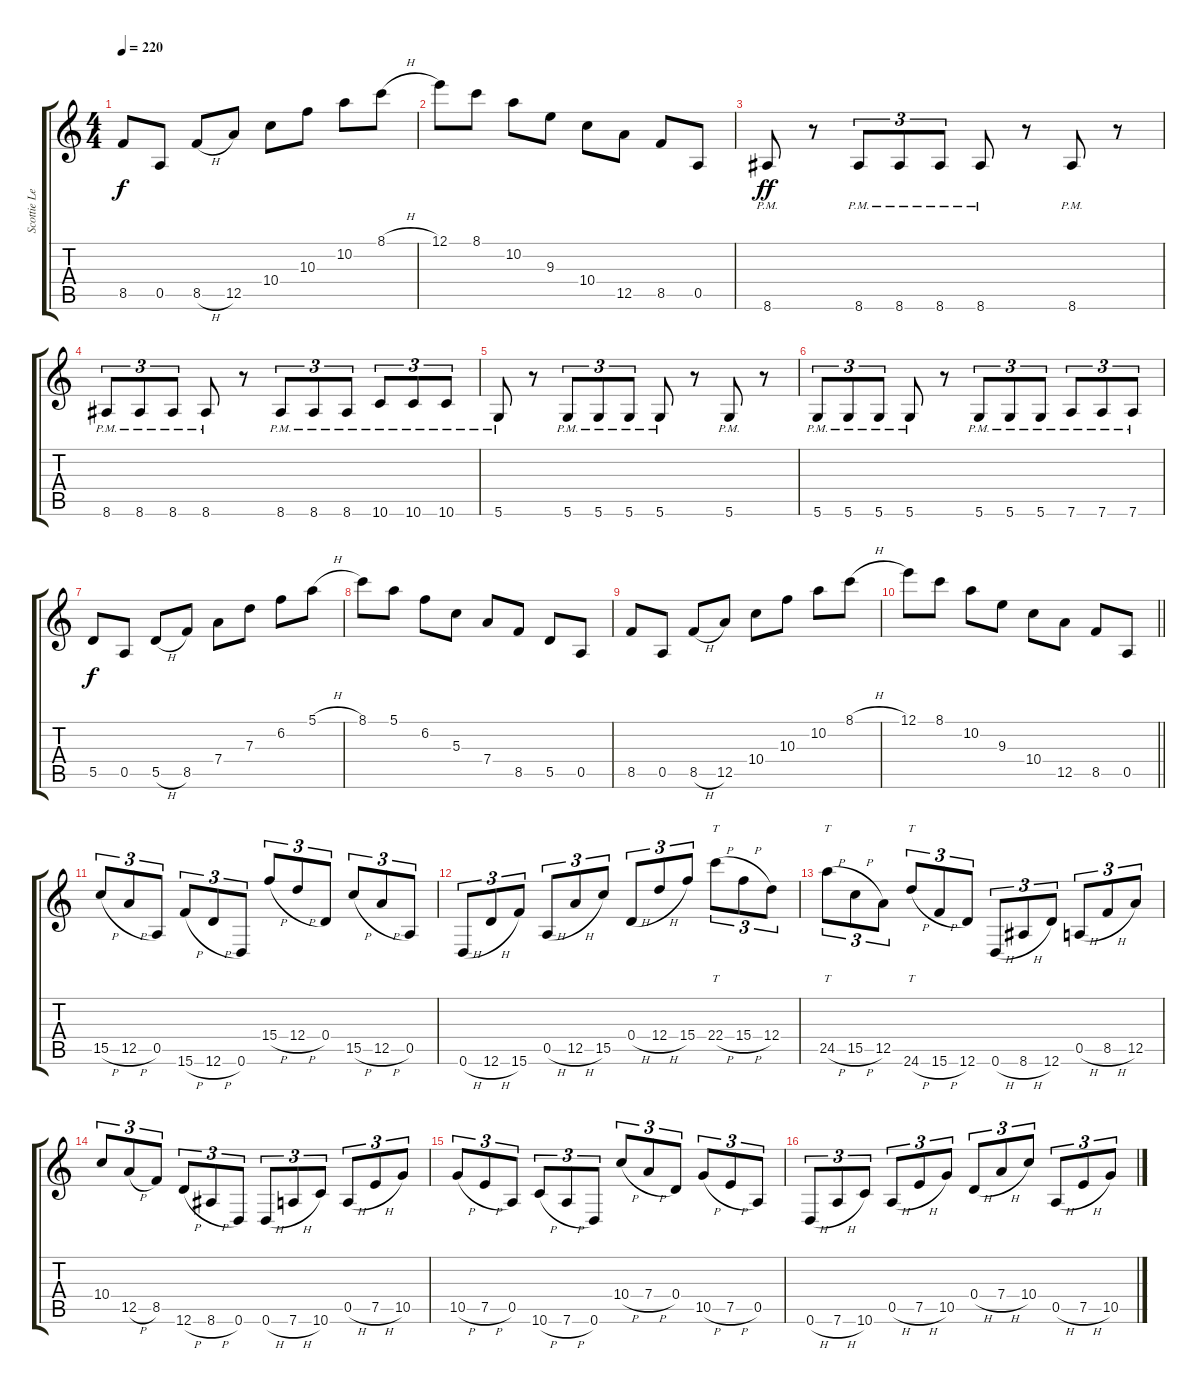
\track ("Scottie LePage" "Scottie Le") {instrument distortionguitar}
\staff {score tabs}
\tuning (E4 B3 G3 D3 A2 D2) {hide}
\ts (4 4)
\tempo 220
\clef g2
\ks c
8.5.8{dy f} 0.5.8 8.5{h}.8 12.5.8 10.4.8 10.3.8 10.2.8 8.1{h}.8 |
12.1.8 8.1.8 10.2.8 9.3.8 10.4.8 12.5.8 8.5.8 0.5.8 |
8.6{pm}.8{dy ff} r.8 8.6{pm}.8{tu (3 2)} 8.6{pm}.8{tu (3 2)} 8.6{pm}.8{tu (3 2)} 8.6{pm}.8 r.8 8.6{pm}.8 r.8 |
8.6{pm}.8{tu (3 2)} 8.6{pm}.8{tu (3 2)} 8.6{pm}.8{tu (3 2)} 8.6{pm}.8 r.8 8.6{pm}.8{tu (3 2)} 8.6{pm}.8{tu (3 2)} 8.6{pm}.8{tu (3 2)} 10.6{pm}.8{tu (3 2)} 10.6{pm}.8{tu (3 2)} 10.6{pm}.8{tu (3 2)} |
5.6{pm}.8 r.8 5.6{pm}.8{tu (3 2)} 5.6{pm}.8{tu (3 2)} 5.6{pm}.8{tu (3 2)} 5.6{pm}.8 r.8 5.6{pm}.8 r.8 |
5.6{pm}.8{tu (3 2)} 5.6{pm}.8{tu (3 2)} 5.6{pm}.8{tu (3 2)} 5.6{pm}.8 r.8 5.6{pm}.8{tu (3 2)} 5.6{pm}.8{tu (3 2)} 5.6{pm}.8{tu (3 2)} 7.6{pm}.8{tu (3 2)} 7.6{pm}.8{tu (3 2)} 7.6{pm}.8{tu (3 2)} |
5.5.8{dy f} 0.5.8 5.5{h}.8 8.5.8 7.4.8 7.3.8 6.2.8 5.1{h}.8 |
8.1.8 5.1.8 6.2.8 5.3.8 7.4.8 8.5.8 5.5.8 0.5.8 |
8.5.8 0.5.8 8.5{h}.8 12.5.8 10.4.8 10.3.8 10.2.8 8.1{h}.8 |
\barLineRight lightlight
12.1.8 8.1.8 10.2.8 9.3.8 10.4.8 12.5.8 8.5.8 0.5.8 |
15.5{h}.8{tu (3 2)} 12.5{h}.8{tu (3 2)} 0.5.8{tu (3 2)} 15.6{h}.8{tu (3 2)} 12.6{h}.8{tu (3 2)} 0.6.8{tu (3 2)} 15.4{h}.8{tu (3 2)} 12.4{h}.8{tu (3 2)} 0.4.8{tu (3 2)} 15.5{h}.8{tu (3 2)} 12.5{h}.8{tu (3 2)} 0.5.8{tu (3 2)} |
0.6{h}.8{tu (3 2)} 12.6{h}.8{tu (3 2)} 15.6.8{tu (3 2)} 0.5{h}.8{tu (3 2)} 12.5{h}.8{tu (3 2)} 15.5.8{tu (3 2)} 0.4{h}.8{tu (3 2)} 12.4{h}.8{tu (3 2)} 15.4.8{tu (3 2)} 22.4{h}.8{tt tu (3 2)} 15.4{h}.8{tu (3 2)} 12.4.8{tu (3 2)} |
24.5{h}.8{tt tu (3 2)} 15.5{h}.8{tu (3 2)} 12.5.8{tu (3 2)} 24.6{h}.8{tt tu (3 2)} 15.6{h}.8{tu (3 2)} 12.6.8{tu (3 2)} 0.6{h}.8{tu (3 2)} 8.6{h}.8{tu (3 2)} 12.6.8{tu (3 2)} 0.5{h}.8{tu (3 2)} 8.5{h}.8{tu (3 2)} 12.5.8{tu (3 2)} |
10.4.8{tu (3 2)} 12.5{h}.8{tu (3 2)} 8.5.8{tu (3 2)} 12.6{h}.8{tu (3 2)} 8.6{h}.8{tu (3 2)} 0.6.8{tu (3 2)} 0.6{h}.8{tu (3 2)} 7.6{h}.8{tu (3 2)} 10.6.8{tu (3 2)} 0.5{h}.8{tu (3 2)} 7.5{h}.8{tu (3 2)} 10.5.8{tu (3 2)} |
10.5{h}.8{tu (3 2)} 7.5{h}.8{tu (3 2)} 0.5.8{tu (3 2)} 10.6{h}.8{tu (3 2)} 7.6{h}.8{tu (3 2)} 0.6.8{tu (3 2)} 10.4{h}.8{tu (3 2)} 7.4{h}.8{tu (3 2)} 0.4.8{tu (3 2)} 10.5{h}.8{tu (3 2)} 7.5{h}.8{tu (3 2)} 0.5.8{tu (3 2)} |
0.6{h}.8{tu (3 2)} 7.6{h}.8{tu (3 2)} 10.6.8{tu (3 2)} 0.5{h}.8{tu (3 2)} 7.5{h}.8{tu (3 2)} 10.5.8{tu (3 2)} 0.4{h}.8{tu (3 2)} 7.4{h}.8{tu (3 2)} 10.4.8{tu (3 2)} 0.5{h}.8{tu (3 2)} 7.5{h}.8{tu (3 2)} 10.5.8{tu (3 2)}
